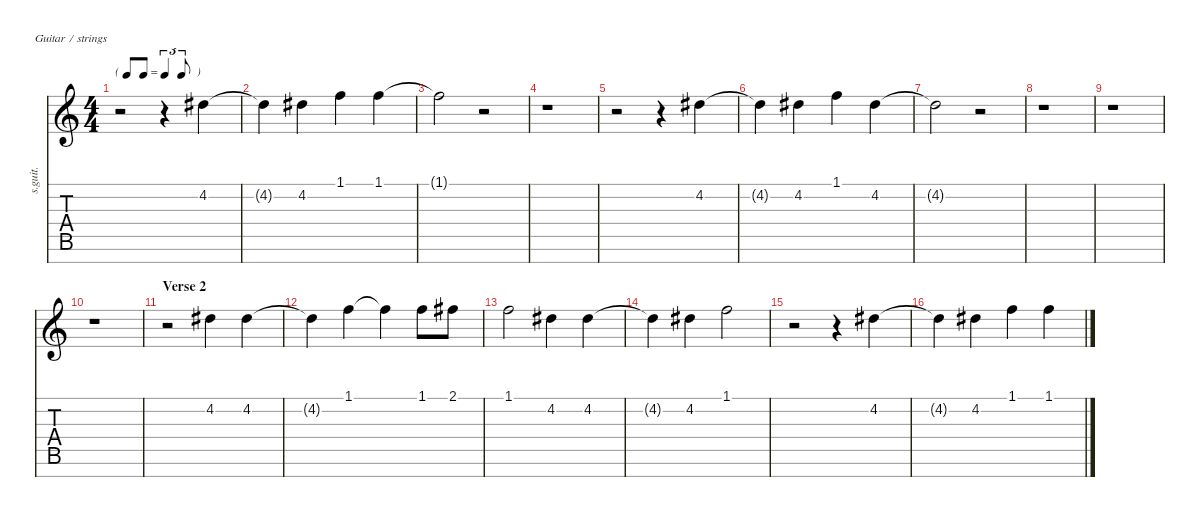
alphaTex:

\defaultSystemsLayout 4
\hideDynamics
\bracketExtendMode nobrackets
\track ("Josh Homme (Vocals)" "s.guit.") {instrument clarinet}
\staff {score tabs}
\tuning (E4 B3 G3 D3 A2 E2 B1)
\displaytranspose 12
\ts (4 4)
\tf triplet8th
\tempo (171 hide)
\clef g2
\ks c
r.2{dy mf} r.4 4.2{acc #}.4{lyrics (0 "") lyrics (1 "") lyrics (2 "") lyrics (3 "") lyrics (4 "")} |
4.2{t acc #}.4{lyrics (0 "") lyrics (1 "") lyrics (2 "") lyrics (3 "") lyrics (4 "")} 4.2{acc #}.4{lyrics (0 "") lyrics (1 "") lyrics (2 "") lyrics (3 "") lyrics (4 "")} 1.1.4{lyrics (0 "") lyrics (1 "") lyrics (2 "") lyrics (3 "") lyrics (4 "")} 1.1.4{lyrics (0 "") lyrics (1 "") lyrics (2 "") lyrics (3 "") lyrics (4 "")} |
1.1{t}.2{lyrics (0 "") lyrics (1 "") lyrics (2 "") lyrics (3 "") lyrics (4 "")} r.2 |
r.1 |
r.2 r.4 4.2{acc #}.4{lyrics (0 "") lyrics (1 "") lyrics (2 "") lyrics (3 "") lyrics (4 "")} |
4.2{t acc #}.4{lyrics (0 "") lyrics (1 "") lyrics (2 "") lyrics (3 "") lyrics (4 "")} 4.2{acc #}.4{lyrics (0 "") lyrics (1 "") lyrics (2 "") lyrics (3 "") lyrics (4 "")} 1.1.4{lyrics (0 "") lyrics (1 "") lyrics (2 "") lyrics (3 "") lyrics (4 "")} 4.2{acc #}.4{lyrics (0 "") lyrics (1 "") lyrics (2 "") lyrics (3 "") lyrics (4 "")} |
4.2{t acc #}.2{lyrics (0 "") lyrics (1 "") lyrics (2 "") lyrics (3 "") lyrics (4 "")} r.2 |
r.1 |
r.1 |
r.1 |
\section ("" "Verse 2")
r.2 4.2{acc #}.4{lyrics (0 "") lyrics (1 "") lyrics (2 "") lyrics (3 "") lyrics (4 "")} 4.2{acc #}.4{lyrics (0 "") lyrics (1 "") lyrics (2 "") lyrics (3 "") lyrics (4 "")} |
4.2{t acc #}.4{lyrics (0 "") lyrics (1 "") lyrics (2 "") lyrics (3 "") lyrics (4 "")} 1.1.4{lyrics (0 "") lyrics (1 "") lyrics (2 "") lyrics (3 "") lyrics (4 "")} 1.1{t}.4{lyrics (0 "") lyrics (1 "") lyrics (2 "") lyrics (3 "") lyrics (4 "")} 1.1.8{lyrics (0 "") lyrics (1 "") lyrics (2 "") lyrics (3 "") lyrics (4 "")} 2.1{acc #}.8{lyrics (0 "") lyrics (1 "") lyrics (2 "") lyrics (3 "") lyrics (4 "")} |
1.1.2{lyrics (0 "") lyrics (1 "") lyrics (2 "") lyrics (3 "") lyrics (4 "")} 4.2{acc #}.4{lyrics (0 "") lyrics (1 "") lyrics (2 "") lyrics (3 "") lyrics (4 "")} 4.2{acc #}.4{lyrics (0 "") lyrics (1 "") lyrics (2 "") lyrics (3 "") lyrics (4 "")} |
4.2{t acc #}.4{lyrics (0 "") lyrics (1 "") lyrics (2 "") lyrics (3 "") lyrics (4 "")} 4.2{acc #}.4{lyrics (0 "") lyrics (1 "") lyrics (2 "") lyrics (3 "") lyrics (4 "")} 1.1.2{lyrics (0 "") lyrics (1 "") lyrics (2 "") lyrics (3 "") lyrics (4 "")} |
r.2 r.4 4.2{acc #}.4{lyrics (0 "") lyrics (1 "") lyrics (2 "") lyrics (3 "") lyrics (4 "")} |
4.2{t acc #}.4{lyrics (0 "") lyrics (1 "") lyrics (2 "") lyrics (3 "") lyrics (4 "")} 4.2{acc #}.4{lyrics (0 "") lyrics (1 "") lyrics (2 "") lyrics (3 "") lyrics (4 "")} 1.1.4{lyrics (0 "") lyrics (1 "") lyrics (2 "") lyrics (3 "") lyrics (4 "")} 1.1.4{lyrics (0 "") lyrics (1 "") lyrics (2 "") lyrics (3 "") lyrics (4 "")}
